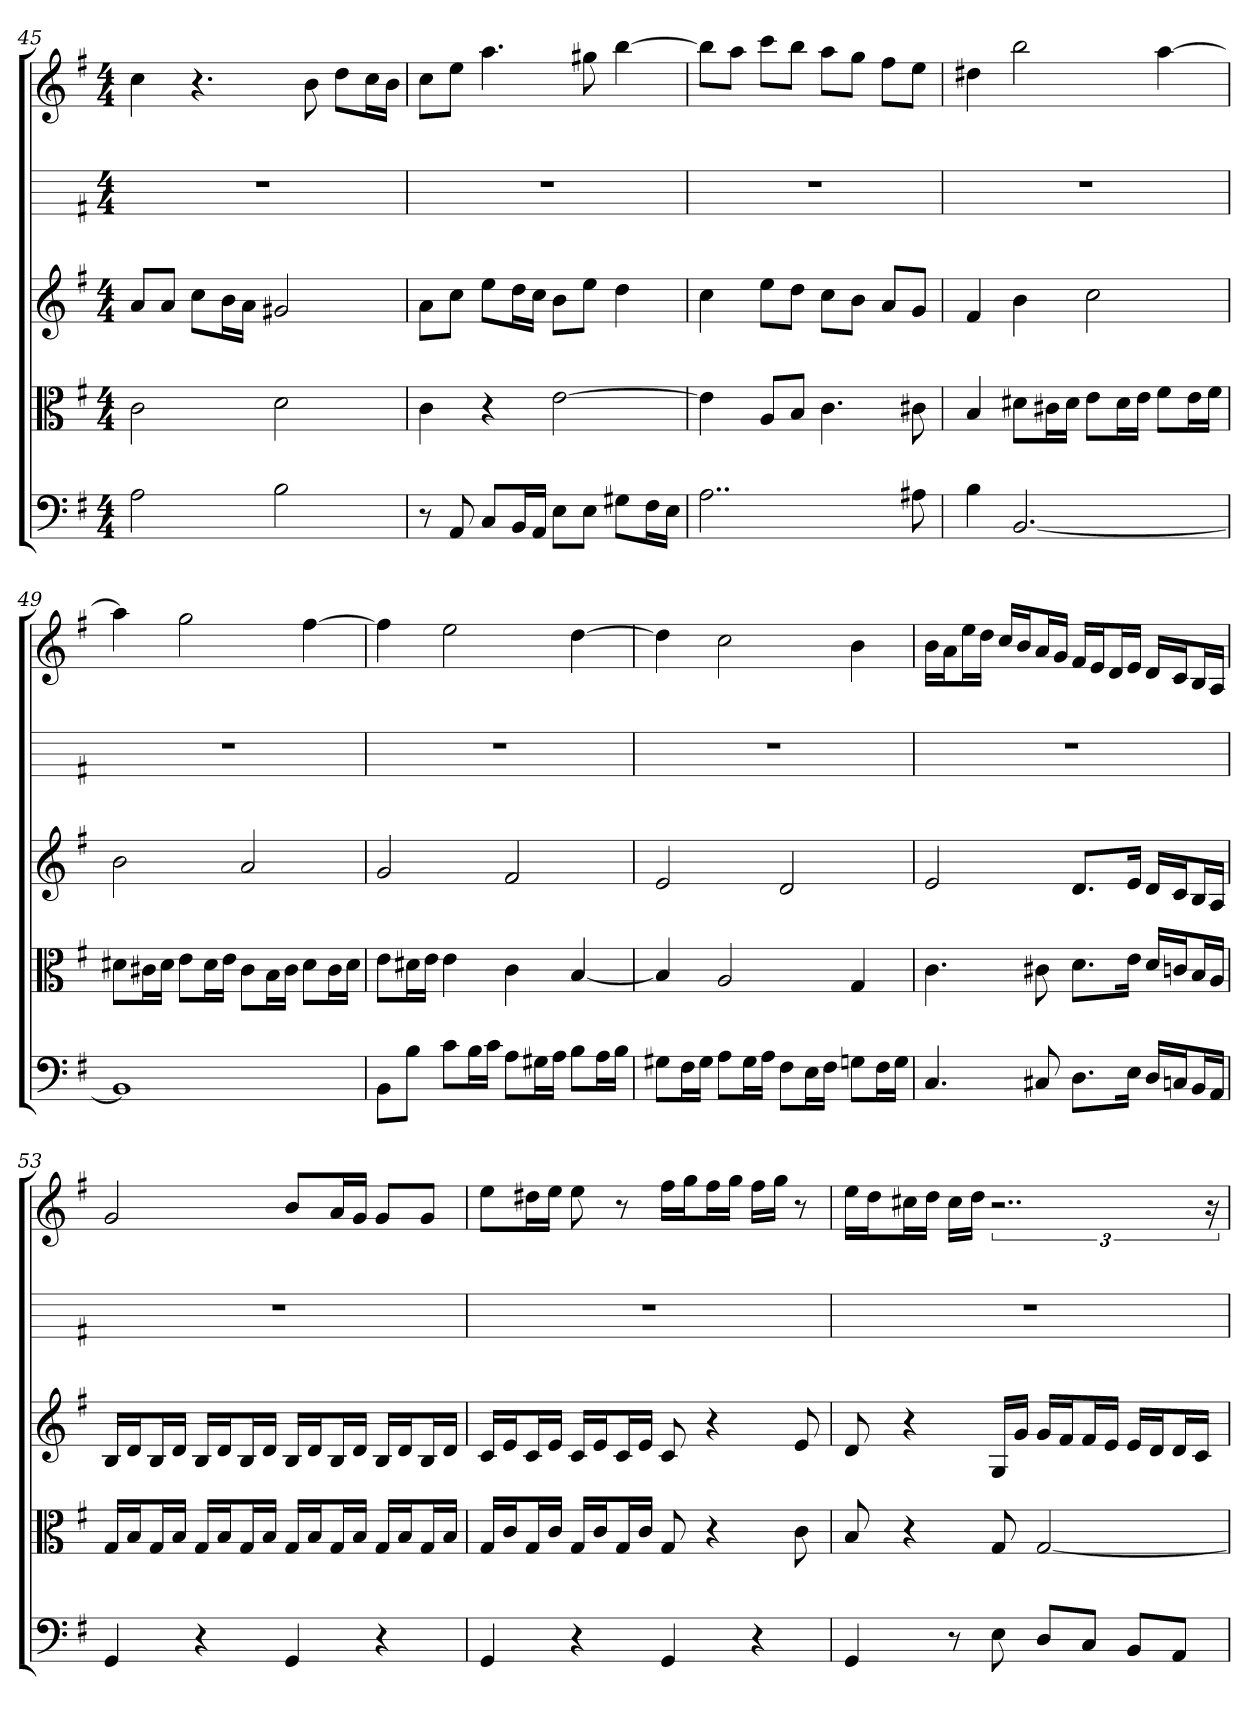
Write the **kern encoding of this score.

**kern	**kern	**kern	**kern	**kern
*part5	*part4	*part3	*part2	*part1
*staff5	*staff4	*staff3	*staff2	*staff1
*clefF4	*clefC3	*	*	*
*k[f#]	*k[f#]	*k[f#]	*k[f#]	*k[f#]
*G:	*G:	*G:	*G:	*G:
*M4/4	*M4/4	*M4/4	*M4/4	*M4/4
=45	=45	=45	=45	=45
2A	2c	8aL	1r	4cc
.	.	8aJ	.	.
.	.	8ccL	.	4.r
.	.	16bL	.	.
.	.	16aJJ	.	.
2B	2d	2g#X	.	.
.	.	.	.	8b
.	.	.	.	8ddL
.	.	.	.	16ccL
.	.	.	.	16bJJ
=46	=46	=46	=46	=46
8r	4c	8aL	1r	8ccL
8AA	.	8ccJ	.	8eeJ
8C/L	4r	8eeL	.	4.aa
16BB/L	.	16ddL	.	.
16AA/JJ	.	16ccJJ	.	.
8E\L	[2e	8bL	.	.
8E\J	.	8eeJ	.	8gg#X
8G#X\L	.	4dd	.	[4bb
16F#\L	.	.	.	.
16E\JJ	.	.	.	.
=47	=47	=47	=47	=47
2..A	4e]	4cc	1r	8bbL]
.	.	.	.	8aaJ
.	8A/L	8eeL	.	8cccL
.	8B/J	8ddJ	.	8bbJ
.	4.c	8ccL	.	8aaL
.	.	8bJ	.	8ggJ
.	.	8aL	.	8ff#L
8A#X	8c#X	8gJ	.	8eeJ
=48	=48	=48	=48	=48
4B	4B	4f#	1r	4dd#X
[2.BB	8d#X\L	4b	.	2bb
.	16c#X\L	.	.	.
.	16d#\JJ	.	.	.
.	8e\L	2cc	.	.
.	16d#\L	.	.	.
.	16e\JJ	.	.	.
.	8f#\L	.	.	[4aa
.	16e\L	.	.	.
.	16f#\JJ	.	.	.
=49	=49	=49	=49	=49
1BB]	8d#X\L	2b	1r	4aa]
.	16c#X\L	.	.	.
.	16d#\JJ	.	.	.
.	8e\L	.	.	2gg
.	16d#\L	.	.	.
.	16e\JJ	.	.	.
.	8c#\L	2a	.	.
.	16B\L	.	.	.
.	16c#\JJ	.	.	.
.	8d#\L	.	.	[4ff#
.	16c#\L	.	.	.
.	16d#\JJ	.	.	.
=50	=50	=50	=50	=50
8BB\L	8e\L	2g	1r	4ff#]
8B\J	16d#X\L	.	.	.
.	16e\JJ	.	.	.
8c\L	4e	.	.	2ee
16B\L	.	.	.	.
16c\JJ	.	.	.	.
8A\L	4c	2f#	.	.
16G#X\L	.	.	.	.
16A\JJ	.	.	.	.
8B\L	[4B	.	.	[4dd
16A\L	.	.	.	.
16B\JJ	.	.	.	.
=51	=51	=51	=51	=51
8G#X\L	4B]	2e	1r	4dd]
16F#\L	.	.	.	.
16G#\JJ	.	.	.	.
8A\L	2A	.	.	2cc
16G#\L	.	.	.	.
16A\JJ	.	.	.	.
8F#\L	.	2d	.	.
16E\L	.	.	.	.
16F#\JJ	.	.	.	.
8Gn\L	4G	.	.	4b
16F#\L	.	.	.	.
16G\JJ	.	.	.	.
=52	=52	=52	=52	=52
4.C	4.c	2e	1r	16bLL
.	.	.	.	16aJ
.	.	.	.	16eeL
.	.	.	.	16ddJJ
.	.	.	.	16ccLL
.	.	.	.	16bJ
8C#X	8c#X	.	.	16aL
.	.	.	.	16gJJ
8.D\L	8.d\L	8.dL	.	16f#LL
.	.	.	.	16eJ
.	.	.	.	16dL
16E\Jk	16e\Jk	16eJk	.	16eJJ
16D/LL	16d/LL	16dLL	.	16dLL
16Cn/J	16cn/J	16cJ	.	16cJ
16BB/L	16B/L	16BL	.	16BL
16AA/JJ	16A/JJ	16AJJ	.	16AJJ
=53	=53	=53	=53	=53
4GG	16G/LL	16BLL	1r	2g
.	16B/J	16dJ	.	.
.	16G/L	16BL	.	.
.	16B/JJ	16dJJ	.	.
4r	16G/LL	16BLL	.	.
.	16B/J	16dJ	.	.
.	16G/L	16BL	.	.
.	16B/JJ	16dJJ	.	.
4GG	16G/LL	16BLL	.	8bL
.	16B/J	16dJ	.	.
.	16G/L	16BL	.	16aL
.	16B/JJ	16dJJ	.	16gJJ
4r	16G/LL	16BLL	.	8gL
.	16B/J	16dJ	.	.
.	16G/L	16BL	.	8gJ
.	16B/JJ	16dJJ	.	.
=54	=54	=54	=54	=54
4GG	16G/LL	16cLL	1r	8eeL
.	16c/J	16eJ	.	.
.	16G/L	16cL	.	16dd#XL
.	16c/JJ	16eJJ	.	16eeJJ
4r	16G/LL	16cLL	.	8ee
.	16c/J	16eJ	.	.
.	16G/L	16cL	.	8r
.	16c/JJ	16eJJ	.	.
4GG	8G	8c	.	16ff#LL
.	.	.	.	16ggJ
.	4r	4r	.	16ff#L
.	.	.	.	16ggJJ
4r	.	.	.	16ff#LL
.	.	.	.	16ggJJ
.	8c	8e	.	8r
=55	=55	=55	=55	=55
4GG	8B	8d	1r	16eeLL
.	.	.	.	16ddJ
.	4r	4r	.	16cc#XL
.	.	.	.	16ddJJ
8r	.	.	.	16cc#LL
.	.	.	.	16ddJJ
8E	8G	16GLL	.	3..r
.	.	16gJJ	.	.
8D/L	[2G	16gLL	.	.
.	.	16f#J	.	.
8C/J	.	16f#L	.	.
.	.	16eJJ	.	.
8BB/L	.	16eLL	.	.
.	.	16dJ	.	.
8AA/J	.	16dL	.	.
.	.	16cJJ	.	.
.	.	.	.	24r
=	=	=	=	=
*-	*-	*-	*-	*-
